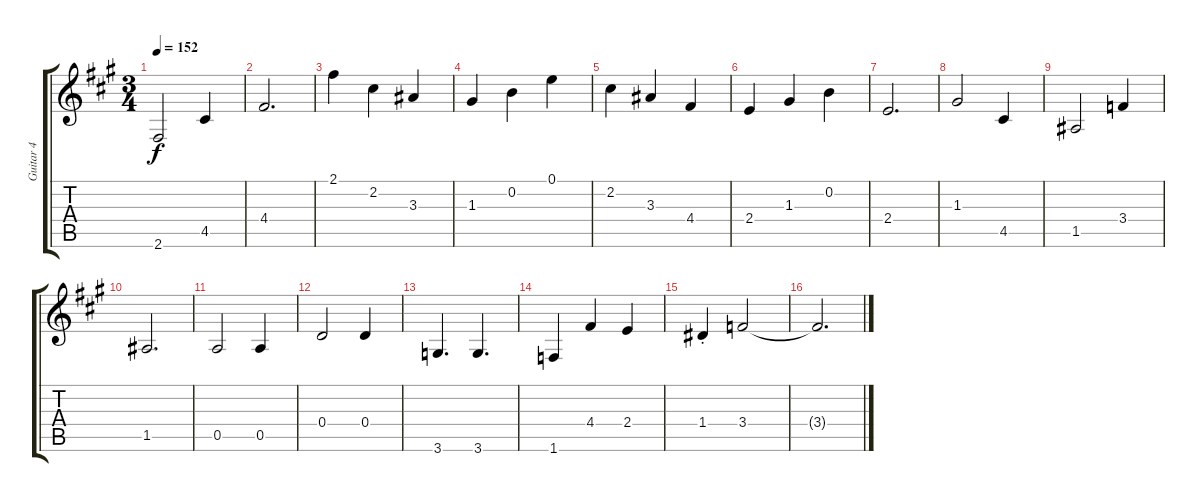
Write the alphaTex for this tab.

\track ("Guitar 4" "Guitar 4") {instrument acousticguitarnylon}
\staff {score tabs}
\tuning (E4 B3 G3 D3 A2 E2) {hide}
\ts (3 4)
\tempo 152
\clef g2
\ks a
2.6.2{dy f} 4.5.4 |
4.4.2{d} |
2.1.4 2.2.4 3.3.4 |
1.3.4 0.2.4 0.1.4 |
2.2.4 3.3.4 4.4.4 |
2.4.4 1.3.4 0.2.4 |
2.4.2{d} |
1.3.2 4.5.4 |
1.5.2 3.4.4 |
1.5.2{d} |
0.5.2 0.5.4 |
0.4.2 0.4.4 |
3.6.4{d} 3.6.4{d} |
1.6.4 4.4.4 2.4.4 |
1.4{st}.4 3.4.2 |
3.4{t}.2{d}
